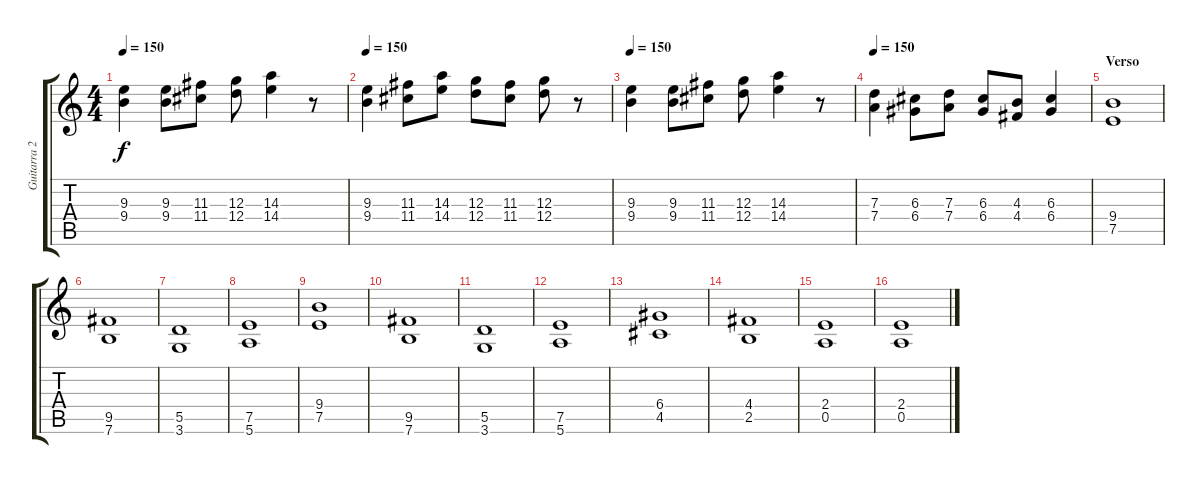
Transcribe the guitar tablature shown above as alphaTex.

\track ("Guitarra 2" "Guitarra 2") {instrument overdrivenguitar}
\staff {score tabs}
\tuning (E4 B3 G3 D3 A2 E2) {hide}
\ts (4 4)
\tempo 150
\clef g2
\ks c
(9.3 9.4).4{dy f} (9.3 9.4).8 (11.3 11.4).8 (12.3 12.4).8 (14.3 14.4).4 r.8 |
\tempo 150
(9.3 9.4).4 (11.3 11.4).8 (14.3 14.4).8 (12.3 12.4).8 (11.3 11.4).8 (12.3 12.4).8 r.8 |
\tempo 150
(9.3 9.4).4 (9.3 9.4).8 (11.3 11.4).8 (12.3 12.4).8 (14.3 14.4).4 r.8 |
\tempo 150
(7.3 7.4).4 (6.3 6.4).8 (7.3 7.4).8 (6.3 6.4).8 (4.3 4.4).8 (6.3 6.4).4 |
\section ("" "Verso")
(9.4 7.5).1{volume 11} |
(9.5 7.6).1 |
(5.5 3.6).1 |
(7.5 5.6).1 |
(9.4 7.5).1 |
(9.5 7.6).1 |
(5.5 3.6).1 |
(7.5 5.6).1 |
(6.4 4.5).1 |
(4.4 2.5).1 |
(2.4 0.5).1 |
(2.4 0.5).1
